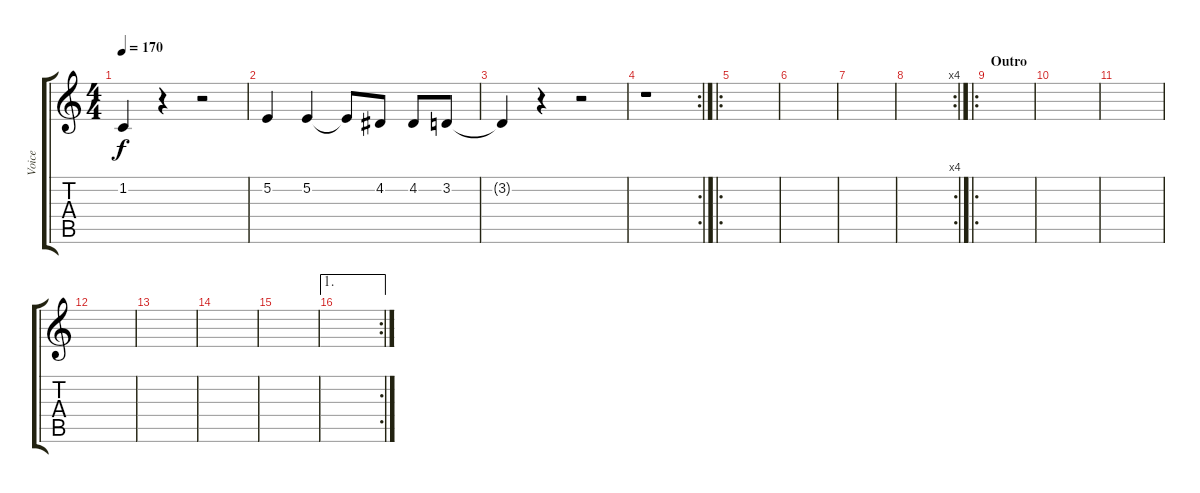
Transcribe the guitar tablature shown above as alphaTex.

\track ("Voice" "Voice") {instrument oboe}
\staff {score tabs}
\tuning (E4 B3 G3 D3 A2 E2) {hide}
\ts (4 4)
\tempo 170
\clef g2
\ks c
1.2.4{dy f} r.4 r.2 |
5.2.4 5.2.4 5.2{t}.8 4.2.8 4.2.8 3.2.8 |
3.2{t}.4 r.4 r.2 |
\rc 2
r.1 |
\ro
|
|
|
\rc 4
|
\ro
\section ("" "Outro")
|
|
|
|
|
|
|
\ae 1
\rc 2
